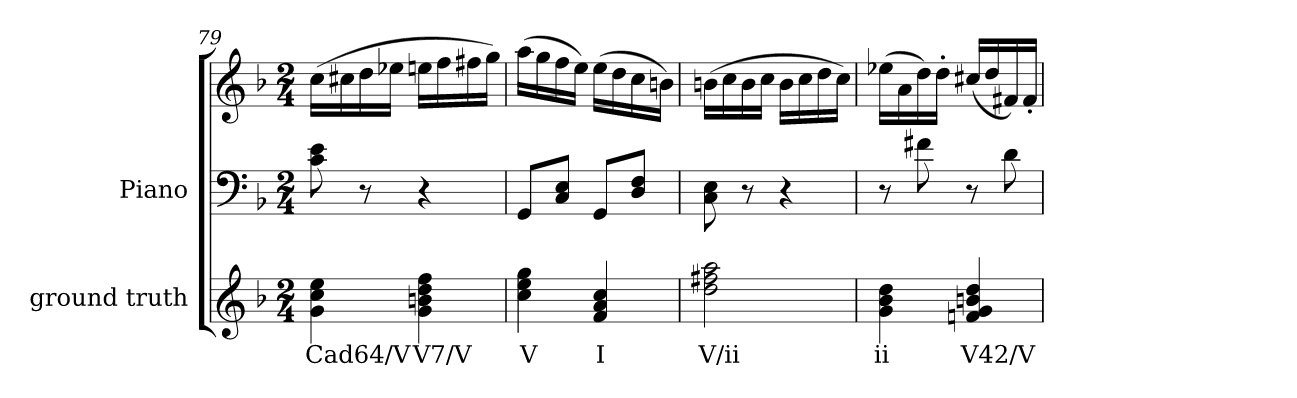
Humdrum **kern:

**kern	**text	**kern	**kern
*part2	*part2	*part1	*part1
*staff3	*staff3	*staff2	*staff1
*I"ground truth	*	*I"Piano	*
*	*	*I'Pno.	*
*	*	*clefF4	*clefG2
*k[b-]	*	*k[b-]	*k[b-]
*F:	*	*F:	*F:
*M2/4	*	*M2/4	*M2/4
=79	=79	=79	=79
4g 4cc 4ee	Cad64/V	8c\ 8e\	(>16cc\LL
.	.	.	16cc#X\
.	.	8r	16dd\
.	.	.	16ee-X\JJ
4g 4bn 4dd 4ff	V7/V	4r	16een\LL
.	.	.	16ff\
.	.	.	16ff#X\
.	.	.	16gg\JJ)
=80	=80	=80	=80
4cc 4ee 4gg	V	8GG/L	(>16aa\LL
.	.	.	16gg\
.	.	8C/ 8E/J	16ff\
.	.	.	16ee\JJ)
4f 4a 4cc	I	8GG/L	(>16ee\LL
.	.	.	16dd\
.	.	8D/ 8F/J	16cc\
.	.	.	16bn\JJ)
!!LO:PB:g=z
=81	=81	=81	=81
2dd 2ff#X 2aa	V/ii	8C\ 8E\	(>16bn\LL
.	.	.	16cc\
.	.	8r	16b\
.	.	.	16cc\JJ
.	.	4r	16b\LL
.	.	.	16cc\
.	.	.	16dd\
.	.	.	16cc\JJ)
=82	=82	=82	=82
4g 4b- 4dd	ii	8r	(>16ee-X\LL
.	.	.	16a\
.	.	8f#X\	16dd\)
.	.	.	16dd'\JJ
4fn 4g 4bn 4dd	V42/V	8r	(<16cc#X/LL
.	.	.	16dd/
.	.	8d\	16f#X/)
.	.	.	16f#'/JJ
=	=	=	=
*-	*-	*-	*-
